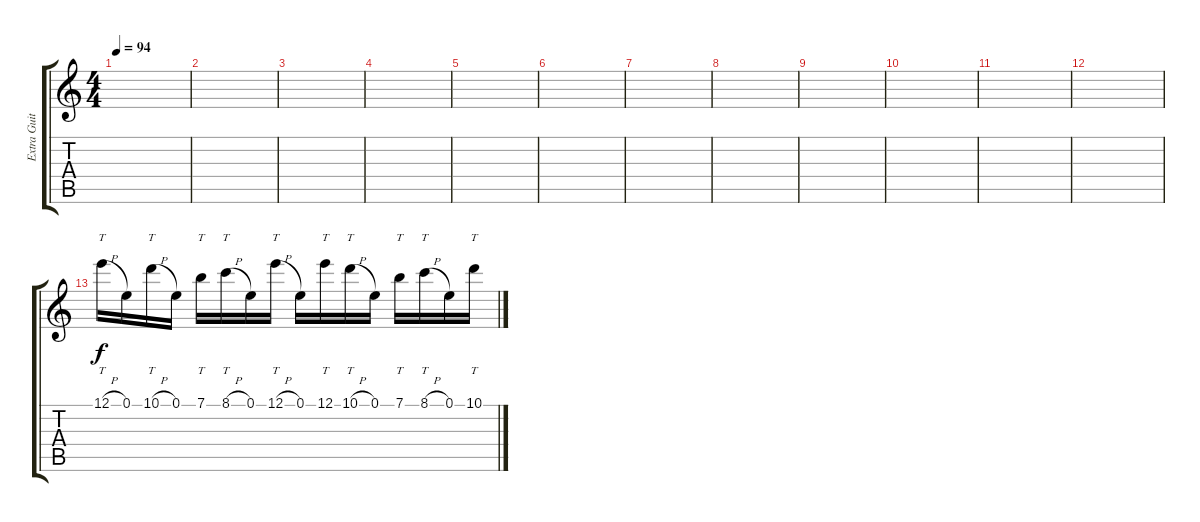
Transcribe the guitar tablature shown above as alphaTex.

\track ("Extra Guitar" "Extra Guit") {instrument overdrivenguitar}
\staff {score tabs}
\tuning (E4 B3 G3 D3 A2 D2) {hide}
\ts (4 4)
\tempo 94
\clef g2
\ks c
|
|
|
|
|
|
|
|
|
|
|
|
12.1{h}.16{tt} 0.1.16 10.1{h}.16{tt} 0.1.16 7.1.16{tt} 8.1{h}.16{tt} 0.1.16 12.1{h}.16{tt} 0.1.16 12.1.16{tt} 10.1{h}.16{tt} 0.1.16 7.1.16{tt} 8.1{h}.16{tt} 0.1.16 10.1.16{tt}
